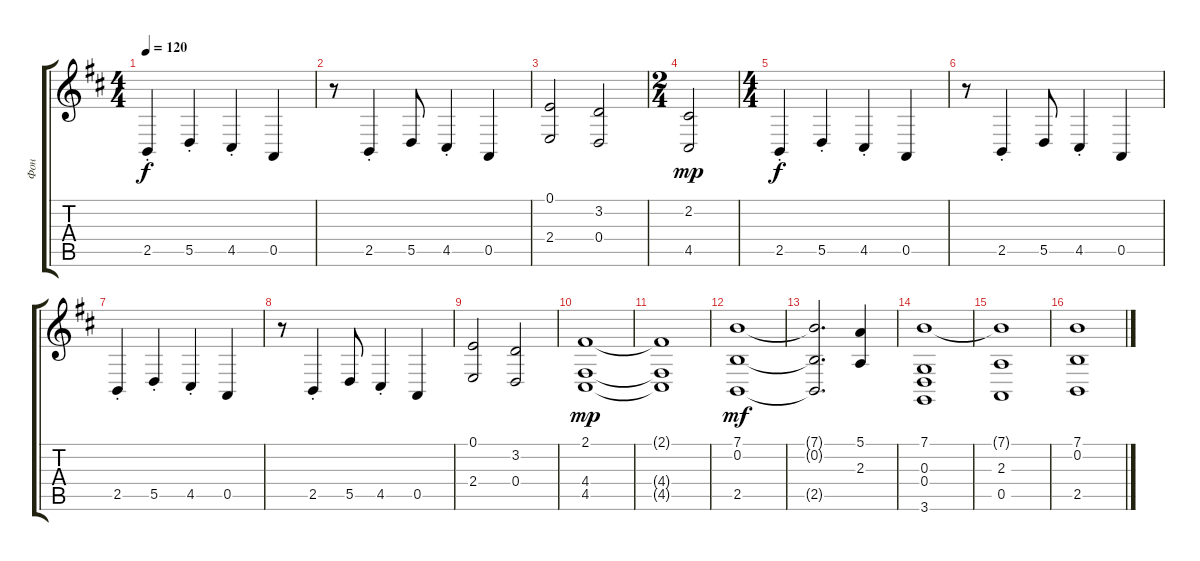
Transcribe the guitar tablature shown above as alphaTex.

\track ("Фон" "Фон") {instrument stringensemble1}
\staff {score tabs}
\tuning (E4 B3 G3 D3 A2 E2) {hide}
\ts (4 4)
\tempo 120
\clef g2
\ks bminor
2.5{st}.4{dy f} 5.5{st}.4 4.5{st}.4 0.5.4 |
r.8 2.5{st}.4 5.5.8 4.5{st}.4 0.5.4 |
(0.1 2.4).2 (3.2 0.4).2 |
\ts (2 4)
(2.2 4.5).2{dy mp} |
\ts (4 4)
2.5{st}.4{dy f volume 13} 5.5{st}.4 4.5{st}.4 0.5.4 |
r.8 2.5{st}.4 5.5.8 4.5{st}.4 0.5.4 |
2.5{st}.4 5.5{st}.4 4.5{st}.4 0.5.4 |
r.8 2.5{st}.4 5.5.8 4.5{st}.4 0.5.4 |
\ks d
(0.1 2.4).2 (3.2 0.4).2 |
(2.1 4.4 4.5).1{dy mp} |
(2.1{t} 4.4{t} 4.5{t}).1 |
\ks bminor
(7.1 0.2 2.5).1{dy mf volume 10} |
(7.1{t} 0.2{t} 2.5{t}).2{d} (5.1 2.3).4 |
(7.1 0.3 0.4 3.6).1 |
(7.1{t} 2.3 0.5).1 |
(7.1 0.2 2.5).1
